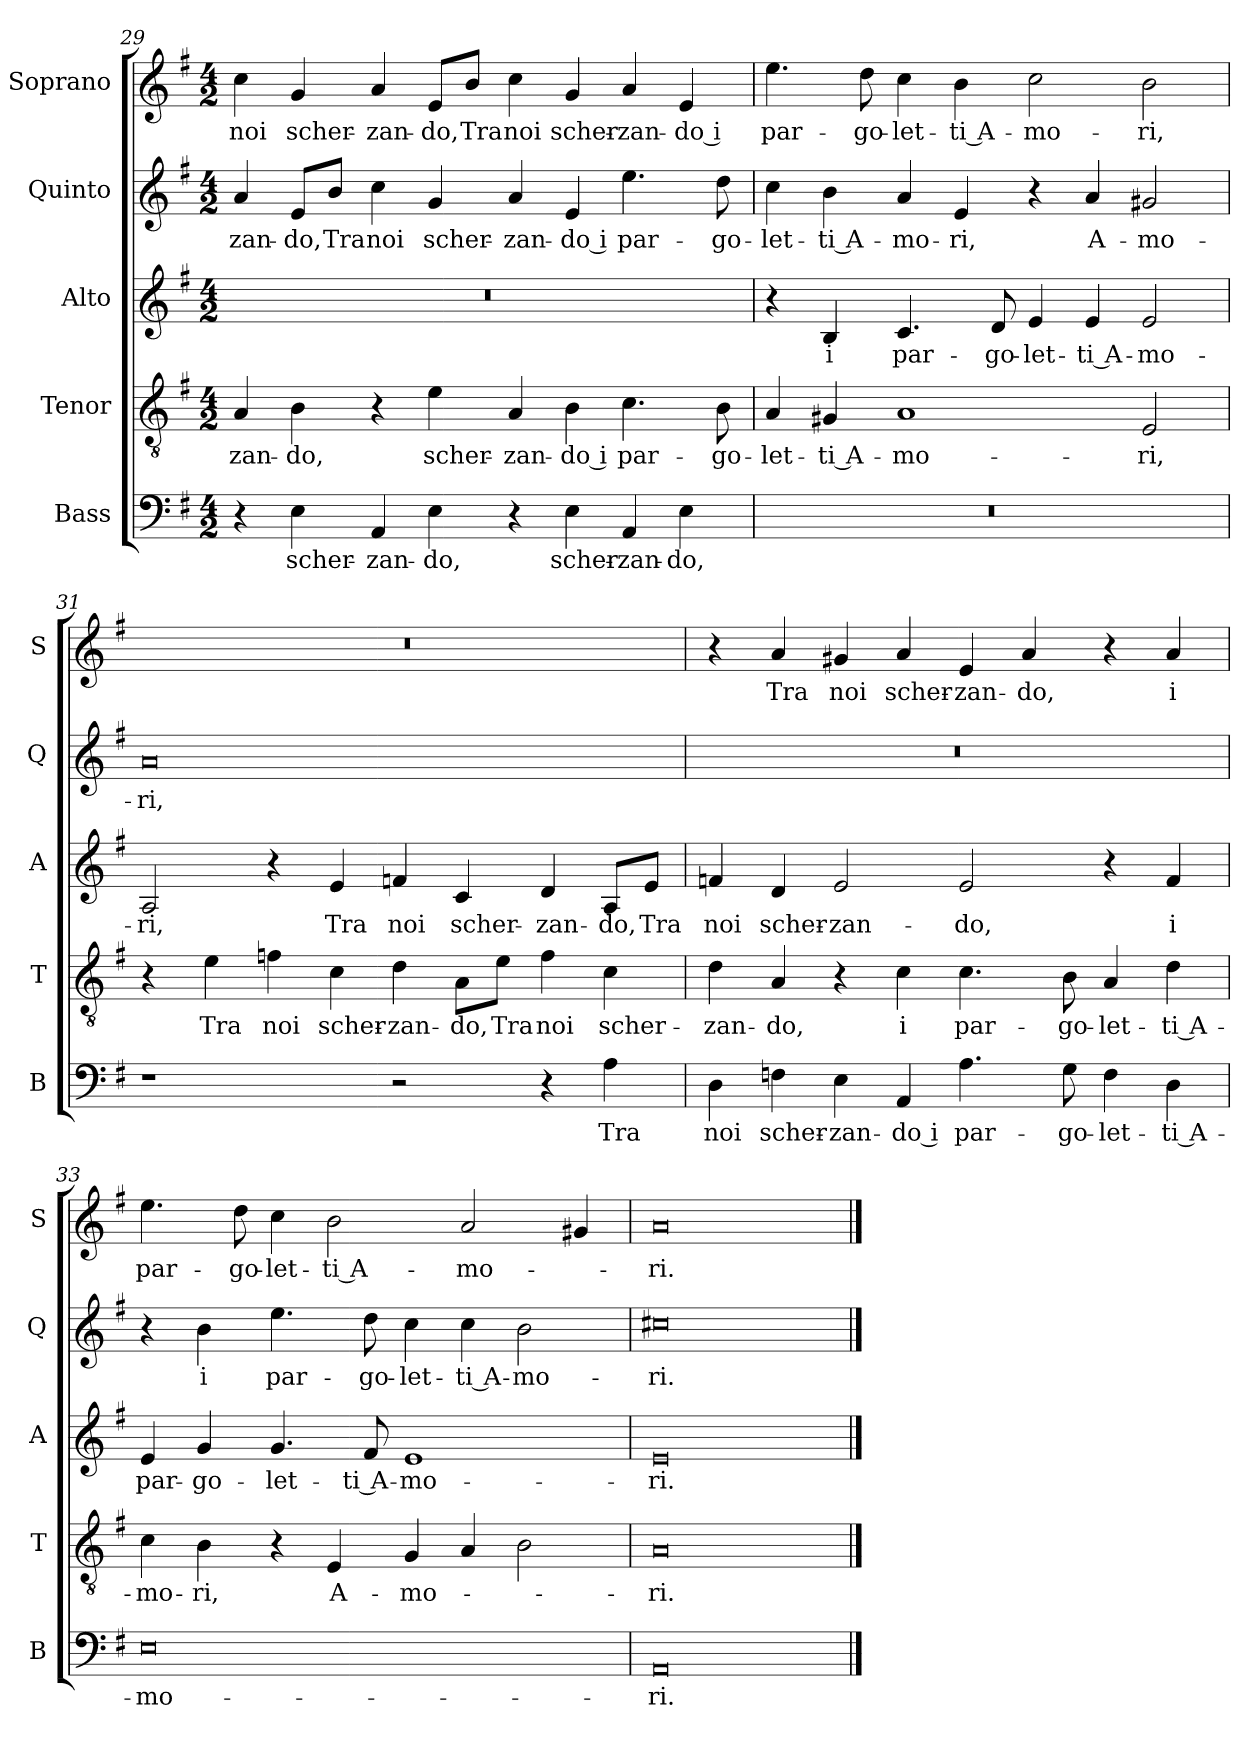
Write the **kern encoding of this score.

**kern	**text	**kern	**text	**kern	**text	**kern	**text	**kern	**text
*part5	*part5	*part4	*part4	*part3	*part3	*part2	*part2	*part1	*part1
*staff5	*staff5	*staff4	*staff4	*staff3	*staff3	*staff2	*staff2	*staff1	*staff1
*I"Bass	*	*I"Tenor	*	*I"Alto	*	*I"Quinto	*	*I"Soprano	*
*I'B	*	*I'T	*	*I'A	*	*I'Q	*	*I'S	*
*clefF4	*	*clefGv2	*	*clefG2	*	*clefG2	*	*clefG2	*
*k[f#]	*	*k[f#]	*	*k[f#]	*	*k[f#]	*	*k[f#]	*
*G:	*	*G:	*	*G:	*	*G:	*	*G:	*
*M4/2	*	*M4/2	*	*M4/2	*	*M4/2	*	*M4/2	*
=29	=29	=29	=29	=29	=29	=29	=29	=29	=29
!	!	!	!LO:LY:b	!	!	!	!LO:LY:b	!	!LO:LY:b
4r	.	4A/	-zan-	0r	.	4a/	-zan-	4cc\	noi
!	!LO:LY:b	!	!LO:LY:b	!	!	!	!LO:LY:b	!	!LO:LY:b
4E\	scher-	4B\	-do,	.	.	8e/L	-do,	4g/	scher-
!	!	!	!	!	!	!	!LO:LY:b	!	!
.	.	.	.	.	.	8b/J	Tra	.	.
!	!LO:LY:b	!	!	!	!	!	!LO:LY:b	!	!LO:LY:b
4AA/	-zan-	4r	.	.	.	4cc\	noi	4a/	-zan-
!	!LO:LY:b	!	!LO:LY:b	!	!	!	!LO:LY:b	!	!LO:LY:b
4E\	-do,	4e\	scher-	.	.	4g/	scher-	8e/L	-do,
!	!	!	!	!	!	!	!	!	!LO:LY:b
.	.	.	.	.	.	.	.	8b/J	Tra
!	!	!	!LO:LY:b	!	!	!	!LO:LY:b	!	!LO:LY:b
4r	.	4A/	-zan-	.	.	4a/	-zan-	4cc\	noi
!	!LO:LY:b	!	!LO:LY:b	!	!	!	!LO:LY:b	!	!LO:LY:b
4E\	scher-	4B\	-do i	.	.	4e/	-do i	4g/	scher-
!	!LO:LY:b	!	!LO:LY:b	!	!	!	!LO:LY:b	!	!LO:LY:b
4AA/	-zan-	4.c\	par-	.	.	4.ee\	par-	4a/	-zan-
!	!LO:LY:b	!	!	!	!	!	!	!	!LO:LY:b
4E\	-do,	.	.	.	.	.	.	4e/	-do i
!	!	!	!LO:LY:b	!	!	!	!LO:LY:b	!	!
.	.	8B\	-go-	.	.	8dd\	-go-	.	.
=30	=30	=30	=30	=30	=30	=30	=30	=30	=30
!	!	!	!LO:LY:b	!	!	!	!LO:LY:b	!	!LO:LY:b
0r	.	4A/	-let-	4r	.	4cc\	-let-	4.ee\	par-
!	!	!	!LO:LY:b	!	!LO:LY:b	!	!LO:LY:b	!	!
.	.	4G#X/	-ti A-	4B/	i	4b\	-ti A-	.	.
!	!	!	!	!	!	!	!	!	!LO:LY:b
.	.	.	.	.	.	.	.	8dd\	-go-
!	!	!	!LO:LY:b	!	!LO:LY:b	!	!LO:LY:b	!	!LO:LY:b
.	.	1A	-mo-	4.c/	par-	4a/	-mo-	4cc\	-let-
!	!	!	!	!	!	!	!LO:LY:b	!	!LO:LY:b
.	.	.	.	.	.	4e/	-ri,	4b\	-ti A-
!	!	!	!	!	!LO:LY:b	!	!	!	!
.	.	.	.	8d/	-go-	.	.	.	.
!	!	!	!	!	!LO:LY:b	!	!	!	!LO:LY:b
.	.	.	.	4e/	-let-	4r	.	2cc\	-mo-
!	!	!	!	!	!LO:LY:b	!	!LO:LY:b	!	!
.	.	.	.	4e/	-ti A-	4a/	A-	.	.
!	!	!	!LO:LY:b	!	!LO:LY:b	!	!LO:LY:b	!	!LO:LY:b
.	.	2E/	-ri,	2e/	-mo-	2g#X/	-mo-	2b\	-ri,
!!LO:LB:g=z
=31	=31	=31	=31	=31	=31	=31	=31	=31	=31
!	!	!	!	!	!LO:LY:b	!	!LO:LY:b	!	!
1r	.	4r	.	2A/	-ri,	0a	-ri,	0r	.
!	!	!	!LO:LY:b	!	!	!	!	!	!
.	.	4e\	Tra	.	.	.	.	.	.
!	!	!	!LO:LY:b	!	!	!	!	!	!
.	.	4fn\	noi	4r	.	.	.	.	.
!	!	!	!LO:LY:b	!	!LO:LY:b	!	!	!	!
.	.	4c\	scher-	4e/	Tra	.	.	.	.
!	!	!	!LO:LY:b	!	!LO:LY:b	!	!	!	!
2r	.	4d\	-zan-	4fn/	noi	.	.	.	.
!	!	!	!LO:LY:b	!	!LO:LY:b	!	!	!	!
.	.	8A\L	-do,	4c/	scher-	.	.	.	.
!	!	!	!LO:LY:b	!	!	!	!	!	!
.	.	8e\J	Tra	.	.	.	.	.	.
!	!	!	!LO:LY:b	!	!LO:LY:b	!	!	!	!
4r	.	4f\	noi	4d/	-zan-	.	.	.	.
!	!LO:LY:b	!	!LO:LY:b	!	!LO:LY:b	!	!	!	!
4A\	Tra	4c\	scher-	8A/L	-do,	.	.	.	.
!	!	!	!	!	!LO:LY:b	!	!	!	!
.	.	.	.	8e/J	Tra	.	.	.	.
=32	=32	=32	=32	=32	=32	=32	=32	=32	=32
!	!LO:LY:b	!	!LO:LY:b	!	!LO:LY:b	!	!	!	!
4D\	noi	4d\	-zan-	4fn/	noi	0r	.	4r	.
!	!LO:LY:b	!	!LO:LY:b	!	!LO:LY:b	!	!	!	!LO:LY:b
4Fn\	scher-	4A/	-do,	4d/	scher-	.	.	4a/	Tra
!	!LO:LY:b	!	!	!	!LO:LY:b	!	!	!	!LO:LY:b
4E\	-zan-	4r	.	2e/	-zan-	.	.	4g#X/	noi
!	!LO:LY:b	!	!LO:LY:b	!	!	!	!	!	!LO:LY:b
4AA/	-do i	4c\	i	.	.	.	.	4a/	scher-
!	!LO:LY:b	!	!LO:LY:b	!	!LO:LY:b	!	!	!	!LO:LY:b
4.A\	par-	4.c\	par-	2e/	-do,	.	.	4e/	-zan-
!	!	!	!	!	!	!	!	!	!LO:LY:b
.	.	.	.	.	.	.	.	4a/	-do,
!	!LO:LY:b	!	!LO:LY:b	!	!	!	!	!	!
8G\	-go-	8B\	-go-	.	.	.	.	.	.
!	!LO:LY:b	!	!LO:LY:b	!	!	!	!	!	!
4F\	-let-	4A/	-let-	4r	.	.	.	4r	.
!	!LO:LY:b	!	!LO:LY:b	!	!LO:LY:b	!	!	!	!LO:LY:b
4D\	-ti A-	4d\	-ti A-	4f/	i	.	.	4a/	i
!!LO:LB:g=z
=33	=33	=33	=33	=33	=33	=33	=33	=33	=33
!	!LO:LY:b	!	!LO:LY:b	!	!LO:LY:b	!	!	!	!LO:LY:b
0E	-mo-	4c\	-mo-	4e/	par-	4r	.	4.ee\	par-
!	!	!	!LO:LY:b	!	!LO:LY:b	!	!LO:LY:b	!	!
.	.	4B\	-ri,	4g/	-go-	4b\	i	.	.
!	!	!	!	!	!	!	!	!	!LO:LY:b
.	.	.	.	.	.	.	.	8dd\	-go-
!	!	!	!	!	!LO:LY:b	!	!LO:LY:b	!	!LO:LY:b
.	.	4r	.	4.g/	-let-	4.ee\	par-	4cc\	-let-
!	!	!	!LO:LY:b	!	!	!	!	!	!LO:LY:b
.	.	4E/	A-	.	.	.	.	2b\	-ti A-
!	!	!	!	!	!LO:LY:b	!	!LO:LY:b	!	!
.	.	.	.	8f#/	-ti A-	8dd\	-go-	.	.
!	!	!	!LO:LY:b	!	!LO:LY:b	!	!LO:LY:b	!	!
.	.	4G/	-mo-	1e	-mo-	4cc\	-let-	.	.
!	!	!	!	!	!	!	!LO:LY:b	!	!LO:LY:b
.	.	4A/	.	.	.	4cc\	-ti A-	2a/	-mo-
!	!	!	!	!	!	!	!LO:LY:b	!	!
.	.	2B\	.	.	.	2b\	-mo-	.	.
.	.	.	.	.	.	.	.	4g#X/	.
=34	=34	=34	=34	=34	=34	=34	=34	=34	=34
!	!LO:LY:b	!	!LO:LY:b	!	!LO:LY:b	!	!LO:LY:b	!	!LO:LY:b
0AA	-ri.	0A	-ri.	0e	-ri.	0cc#X	-ri.	0a	-ri.
==	==	==	==	==	==	==	==	==	==
*-	*-	*-	*-	*-	*-	*-	*-	*-	*-
